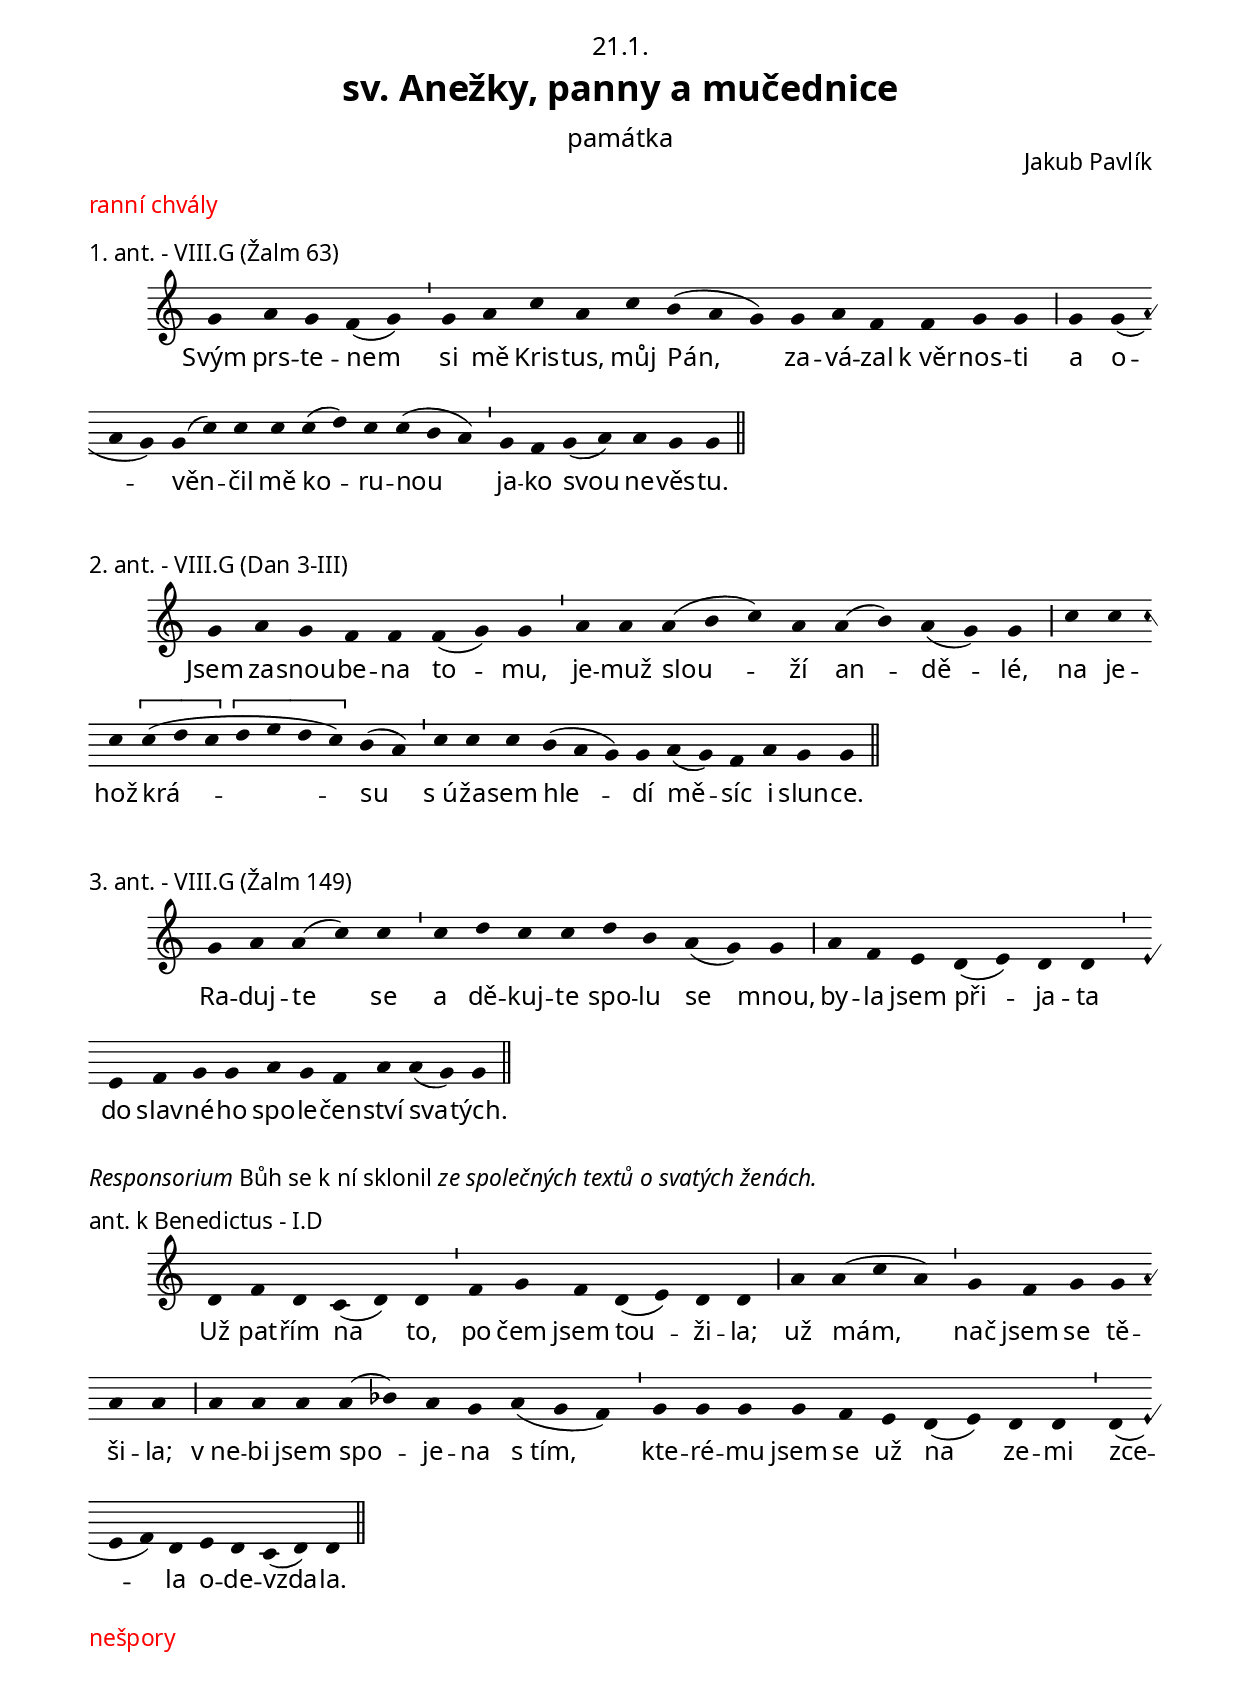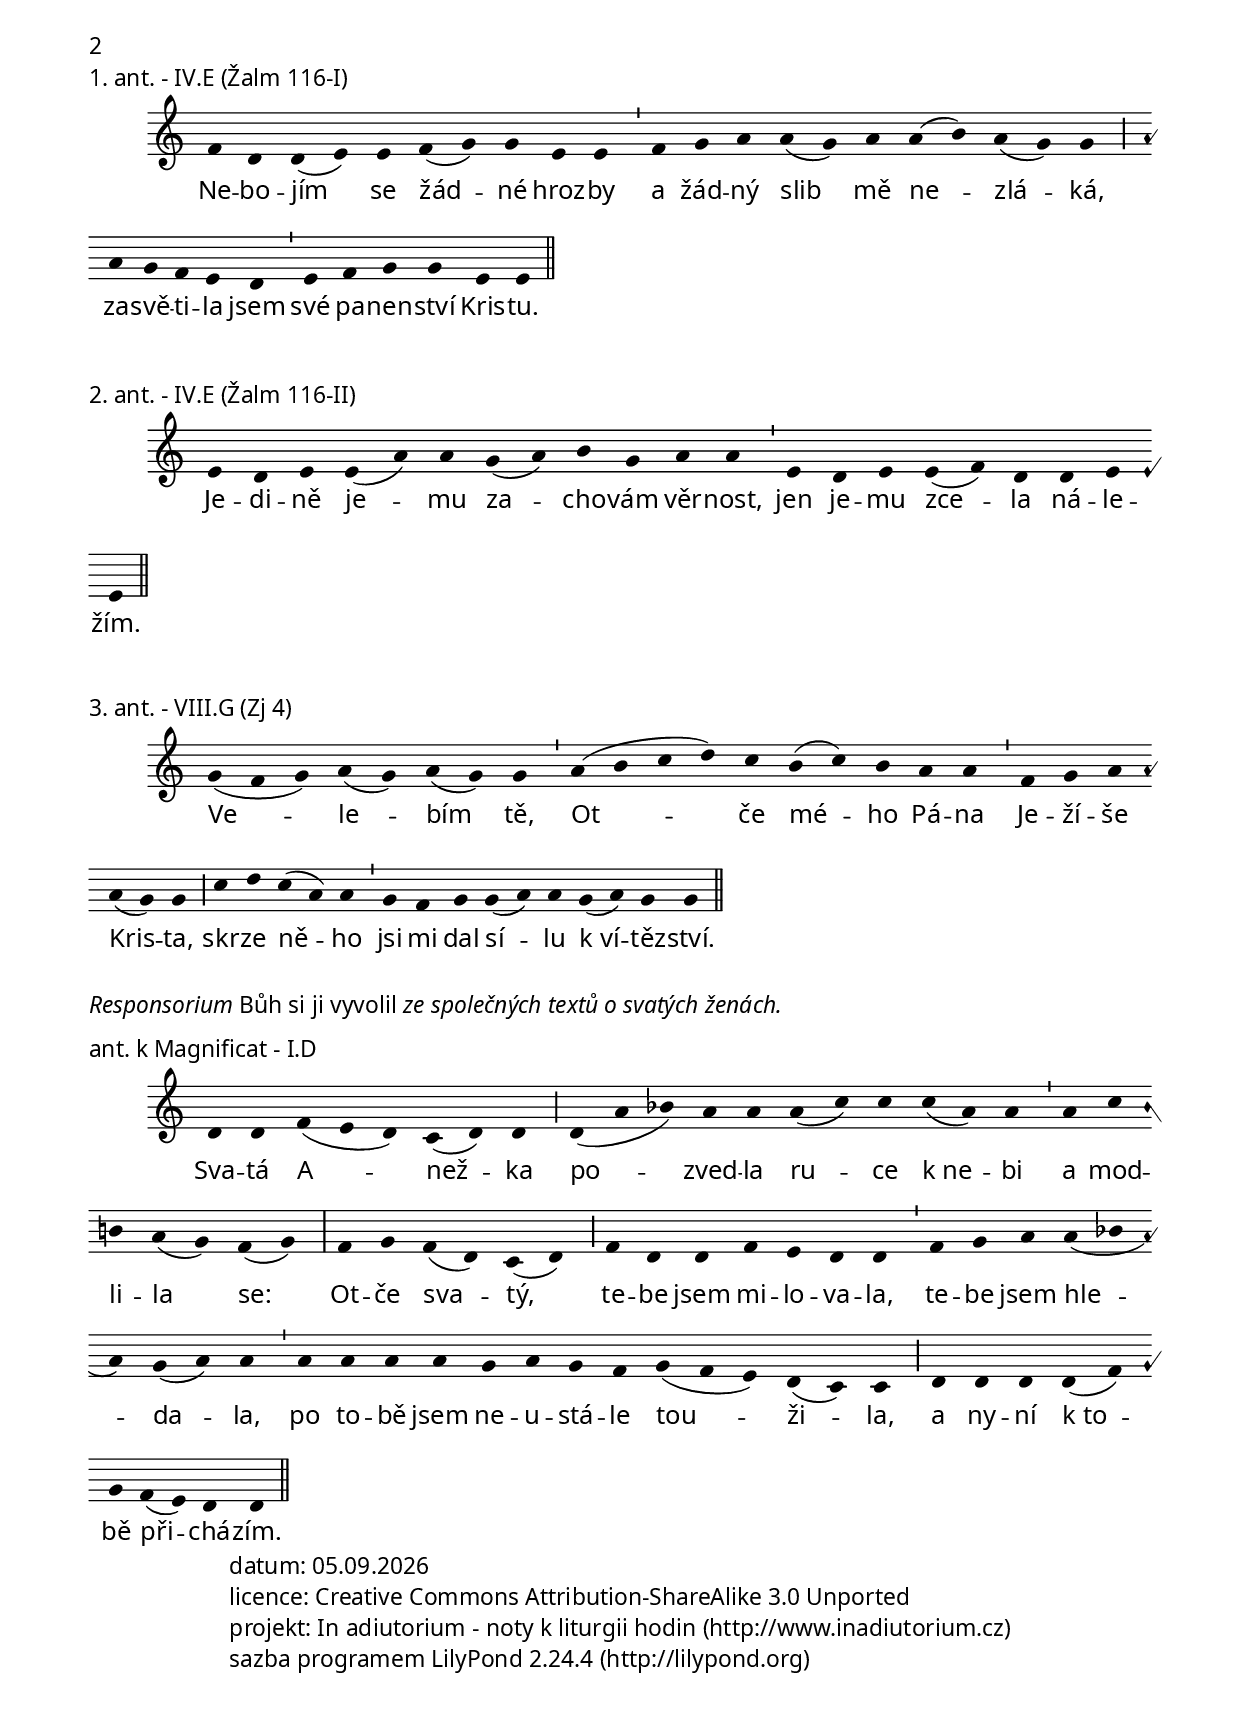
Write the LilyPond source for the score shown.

\version "2.15.40"

\include "../spolecne.ly"
\include "../dilyresponsorii.ly"

\header {
  title = \markup\titleSvatek
            "sv. Anežky, panny a mučednice"
            památka
            21.1.
  composer = "Jakub Pavlík"
}

\markup {\nadpisHodinka {"ranní chvály"}}

\score {
  \relative c'' {
    \choralniRezim
    g4 a g f( g) \barMin
    g a c a c b( a g) g a f f g g \barMaior
    g g( a g) g( c) c c c( d) c c( b a) \barMin
    g f g( a) a g g \barFinalis
  }
  \addlyrics {
    Svým prs -- te -- nem
    si mě Kris -- tus, můj Pán, za -- vá -- zal k_věr -- nos -- ti
    a o -- věn -- čil mě ko -- ru -- nou
    ja -- ko svou ne -- věs -- tu.
  }
  \header {
    quid = "1. ant."
    modus = "VIII"
    differentia = "G"
    psalmus = "Žalm 63"
    id = "rch-a1"
    piece = \markup {\sestavTitulek}
  }
}

\score {
  \relative c'' {
    \choralniRezim
    g4 a g f f f( g) g \barMin
    a a a( b c) a a( b) a( g) g \barMaior
    c c c \[ c( d c \] \[ d e d c) \] b( a) \barMin
    c c c b( a g) g a( g) f a g g \barFinalis
  }
  \addlyrics {
    Jsem za -- snou -- be -- na to -- mu,
    je -- muž slou -- ží an -- dě -- lé,
    na je -- hož krá -- su
    s_ú -- ža -- sem hle -- dí
    mě -- síc i slun -- ce.
  }
  \header {
    quid = "2. ant."
    modus = "VIII"
    differentia = "G"
    psalmus = "Dan 3-III"
    id = "rch-a2"
    piece = \markup {\sestavTitulek}
  }
}

\score {
  \relative c'' {
    \choralniRezim
    g4 a a( c) c \barMin
    c d c c d b a( g) g \barMaior
    a f e d( e) d d \barMin
    e f g g a g f a a( g) g \barFinalis
  }
  \addlyrics {
    Ra -- duj -- te se
    a dě -- kuj -- te spo -- lu se mnou,
    by -- la jsem při -- ja -- ta
    do slav -- né -- ho spo -- le -- čen -- ství sva -- tých.
  }
  \header {
    quid = "3. ant."
    modus = "VIII"
    differentia = "G"
    psalmus = "Žalm 149"
    id = "rch-a3"
    piece = \markup {\sestavTitulek}
  }
}

\markup\italic{
  Responsorium \upright{Bůh se k ní sklonil}
  ze společných textů o svatých ženách.
}

\score {
  \relative c' {
    \choralniRezim
    d4 f d c( d) d \barMin f g f d( e) d d \barMaior
    a' a( c a) \barMin g f g g a a \barMaior
    a a a a( bes) a g a( g f) \barMin
    g g g g f e d( e) d d \barMin
    d( e f) d e d c( d) d \barFinalis
  }
  \addlyrics {
    Už pat -- řím na to, po čem jsem tou -- ži -- la;
    už mám, nač jsem se tě -- ši -- la;
    v_ne -- bi jsem spo -- je -- na s_tím,
    kte -- ré -- mu jsem se už na ze -- mi zce -- la o -- de -- vzda -- la.
  }
  \header {
    quid = "ant. k Benedictus"
    modus = "I"
    differentia = "D"
    psalmus = ""
    id = "rch-aben"
    piece = \markup {\sestavTitulekBezZalmu}
  }
}

\markup {\nadpisHodinka {"nešpory"}}

\score {
  \relative c' {
    \choralniRezim
    f4 d d( e) e f( g) g e e \barMin
    f g a a( g) a a( b) a( g) g \barMaior
    a g f e d \barMin e f g g e e \barFinalis
  }
  \addlyrics {
    Ne -- bo -- jím se žád -- né hroz -- by
    a žád -- ný slib mě ne -- zlá -- ká,
    za -- svě -- ti -- la jsem své pa -- nen -- ství Kris -- tu.
  }
  \header {
    quid = "1. ant."
    modus = "IV"
    differentia = "E"
    psalmus = "Žalm 116-I"
    id = "ne-a1"
    piece = \markup {\sestavTitulek}
  }
}

\score {
  \relative c' {
    \choralniRezim
    e4 d e e( a) a g( a) b g a a \barMin
    e d e e( f) d d e e \barFinalis
  }
  \addlyrics {
    Je -- di -- ně je -- mu za -- cho -- vám věr -- nost,
    jen je -- mu zce -- la ná -- le -- žím.
  }
  \header {
    quid = "2. ant."
    modus = "IV"
    differentia = "E"
    psalmus = "Žalm 116-II"
    placet = "zkusit nějakou subtilnější variantu"
    id = "ne-a2"
    piece = \markup {\sestavTitulek}
  }
}

\score {
  \relative c'' {
    \choralniRezim
    g4( f g) a( g) a( g) g \barMin
    a( b c d) c b( c) b a a \barMin f g a a( g) g \barMaior
    c d c( a) a \barMin g f g g( a) a g( a) g g \barFinalis
  }
  \addlyrics {
    Ve -- le -- bím tě,
    Ot -- če mé -- ho Pá -- na Je -- ží -- še Kris -- ta,
    skr -- ze ně -- ho jsi mi dal sí -- lu k_ví -- těz -- ství.
  }
  \header {
    quid = "3. ant."
    modus = "VIII"
    differentia = "G"
    psalmus = "Zj 4"
    placet = "z celého formuláře daleko nejméně povedená"
    id = "ne-a3"
    piece = \markup {\sestavTitulek}
  }
}

\markup\italic{
  Responsorium \upright{Bůh si ji vyvolil}
  ze společných textů o svatých ženách.
}

\score {
  \relative c' {
    \choralniRezim
    d4 d f( e d) c( d) d \barMaior
    \stemUp d( a' bes) a a a( c) c c( a) a \barMin
    a c b! a( g) f( g) \barMax

    f4 g f( d) c( d) \barMaior
    f d d f e d d \barMin
    f g a a( bes a) g( a) a \barMin
    a a a a g a g f g( f e) d( c) c \barMaior
    d d d d( f) g f( e) d d \barFinalis
  }
  \addlyrics {
    Sva -- tá A -- než -- ka
    po -- zved -- la ru -- ce k_ne -- bi
    a mod -- li -- la se:
    Ot -- če sva -- tý, te -- be jsem mi -- lo -- va -- la,
    te -- be jsem hle -- da -- la,
    po to -- bě jsem ne -- u -- stá -- le tou -- ži -- la,
    a ny -- ní k_to -- bě při -- chá -- zím.
  }
  \header {
    quid = "ant. k Magnificat"
    modus = "I"
    differentia = "D"
    psalmus = ""
    id = "ne-amag"
    piece = \markup {\sestavTitulekBezZalmu}
  }
}